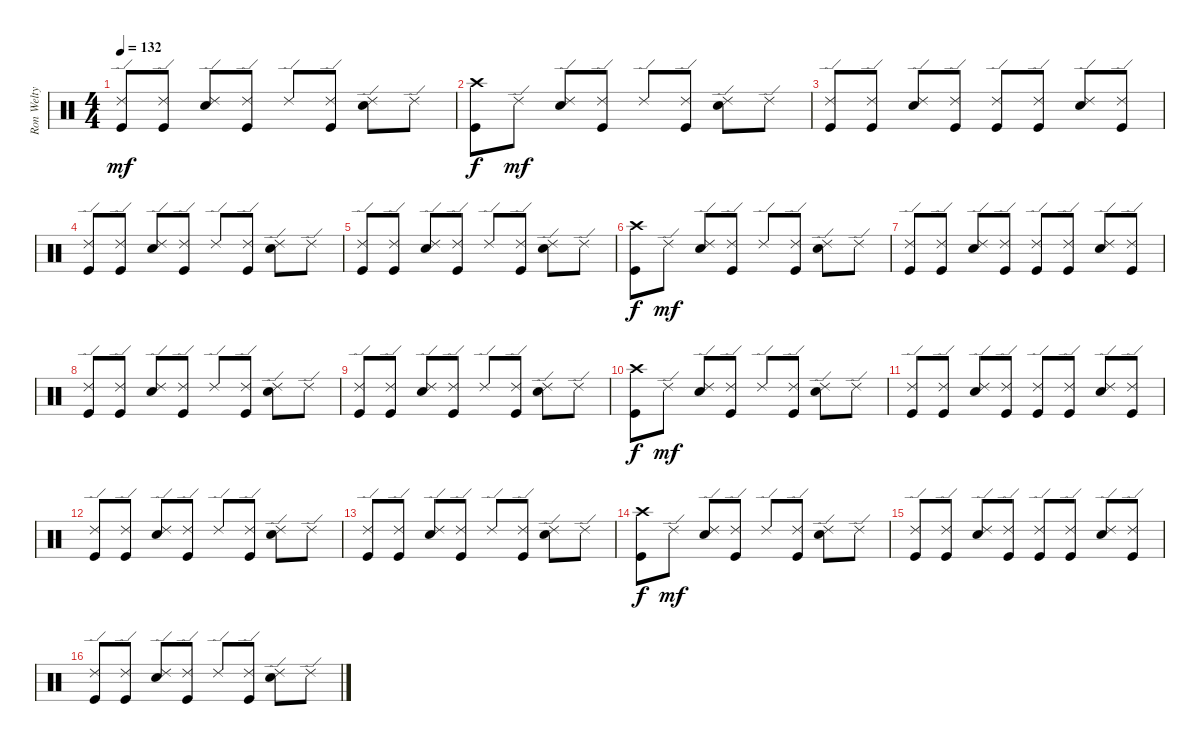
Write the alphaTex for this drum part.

\track ("Ron Welty" "Ron Welty") {instrument percussion}
\staff {score}
\articulation defaults
\ts (4 4)
\tempo 132
\clef neutral
\ks c
("Kick (hit)" "Ride (edge) 2").8{dy mf} ("Kick (hit)" "Ride (edge) 2").8 ("Electric Snare (hit)" "Ride (edge) 2").8 ("Kick (hit)" "Ride (edge) 2").8 "Ride (edge) 2".8 ("Kick (hit)" "Ride (edge) 2").8 ("Electric Snare (hit)" "Ride (edge) 2").8 "Ride (edge) 2".8 |
("Kick (hit)" "Crash high (hit)").8{dy f} "Ride (edge) 2".8{dy mf} ("Electric Snare (hit)" "Ride (edge) 2").8 ("Kick (hit)" "Ride (edge) 2").8 "Ride (edge) 2".8 ("Kick (hit)" "Ride (edge) 2").8 ("Electric Snare (hit)" "Ride (edge) 2").8 "Ride (edge) 2".8 |
("Kick (hit)" "Ride (edge) 2").8 ("Kick (hit)" "Ride (edge) 2").8 ("Electric Snare (hit)" "Ride (edge) 2").8 ("Kick (hit)" "Ride (edge) 2").8 ("Kick (hit)" "Ride (edge) 2").8 ("Kick (hit)" "Ride (edge) 2").8 ("Electric Snare (hit)" "Ride (edge) 2").8 ("Kick (hit)" "Ride (edge) 2").8 |
("Kick (hit)" "Ride (edge) 2").8 ("Kick (hit)" "Ride (edge) 2").8 ("Electric Snare (hit)" "Ride (edge) 2").8 ("Kick (hit)" "Ride (edge) 2").8 "Ride (edge) 2".8 ("Kick (hit)" "Ride (edge) 2").8 ("Electric Snare (hit)" "Ride (edge) 2").8 "Ride (edge) 2".8 |
("Kick (hit)" "Ride (edge) 2").8 ("Kick (hit)" "Ride (edge) 2").8 ("Electric Snare (hit)" "Ride (edge) 2").8 ("Kick (hit)" "Ride (edge) 2").8 "Ride (edge) 2".8 ("Kick (hit)" "Ride (edge) 2").8 ("Electric Snare (hit)" "Ride (edge) 2").8 "Ride (edge) 2".8 |
("Kick (hit)" "Crash high (hit)").8{dy f} "Ride (edge) 2".8{dy mf} ("Electric Snare (hit)" "Ride (edge) 2").8 ("Kick (hit)" "Ride (edge) 2").8 "Ride (edge) 2".8 ("Kick (hit)" "Ride (edge) 2").8 ("Electric Snare (hit)" "Ride (edge) 2").8 "Ride (edge) 2".8 |
("Kick (hit)" "Ride (edge) 2").8 ("Kick (hit)" "Ride (edge) 2").8 ("Electric Snare (hit)" "Ride (edge) 2").8 ("Kick (hit)" "Ride (edge) 2").8 ("Kick (hit)" "Ride (edge) 2").8 ("Kick (hit)" "Ride (edge) 2").8 ("Electric Snare (hit)" "Ride (edge) 2").8 ("Kick (hit)" "Ride (edge) 2").8 |
("Kick (hit)" "Ride (edge) 2").8 ("Kick (hit)" "Ride (edge) 2").8 ("Electric Snare (hit)" "Ride (edge) 2").8 ("Kick (hit)" "Ride (edge) 2").8 "Ride (edge) 2".8 ("Kick (hit)" "Ride (edge) 2").8 ("Electric Snare (hit)" "Ride (edge) 2").8 "Ride (edge) 2".8 |
("Kick (hit)" "Ride (edge) 2").8 ("Kick (hit)" "Ride (edge) 2").8 ("Electric Snare (hit)" "Ride (edge) 2").8 ("Kick (hit)" "Ride (edge) 2").8 "Ride (edge) 2".8 ("Kick (hit)" "Ride (edge) 2").8 ("Electric Snare (hit)" "Ride (edge) 2").8 "Ride (edge) 2".8 |
("Kick (hit)" "Crash high (hit)").8{dy f} "Ride (edge) 2".8{dy mf} ("Electric Snare (hit)" "Ride (edge) 2").8 ("Kick (hit)" "Ride (edge) 2").8 "Ride (edge) 2".8 ("Kick (hit)" "Ride (edge) 2").8 ("Electric Snare (hit)" "Ride (edge) 2").8 "Ride (edge) 2".8 |
("Kick (hit)" "Ride (edge) 2").8 ("Kick (hit)" "Ride (edge) 2").8 ("Electric Snare (hit)" "Ride (edge) 2").8 ("Kick (hit)" "Ride (edge) 2").8 ("Kick (hit)" "Ride (edge) 2").8 ("Kick (hit)" "Ride (edge) 2").8 ("Electric Snare (hit)" "Ride (edge) 2").8 ("Kick (hit)" "Ride (edge) 2").8 |
("Kick (hit)" "Ride (edge) 2").8 ("Kick (hit)" "Ride (edge) 2").8 ("Electric Snare (hit)" "Ride (edge) 2").8 ("Kick (hit)" "Ride (edge) 2").8 "Ride (edge) 2".8 ("Kick (hit)" "Ride (edge) 2").8 ("Electric Snare (hit)" "Ride (edge) 2").8 "Ride (edge) 2".8 |
("Kick (hit)" "Ride (edge) 2").8 ("Kick (hit)" "Ride (edge) 2").8 ("Electric Snare (hit)" "Ride (edge) 2").8 ("Kick (hit)" "Ride (edge) 2").8 "Ride (edge) 2".8 ("Kick (hit)" "Ride (edge) 2").8 ("Electric Snare (hit)" "Ride (edge) 2").8 "Ride (edge) 2".8 |
("Kick (hit)" "Crash high (hit)").8{dy f} "Ride (edge) 2".8{dy mf} ("Electric Snare (hit)" "Ride (edge) 2").8 ("Kick (hit)" "Ride (edge) 2").8 "Ride (edge) 2".8 ("Kick (hit)" "Ride (edge) 2").8 ("Electric Snare (hit)" "Ride (edge) 2").8 "Ride (edge) 2".8 |
("Kick (hit)" "Ride (edge) 2").8 ("Kick (hit)" "Ride (edge) 2").8 ("Electric Snare (hit)" "Ride (edge) 2").8 ("Kick (hit)" "Ride (edge) 2").8 ("Kick (hit)" "Ride (edge) 2").8 ("Kick (hit)" "Ride (edge) 2").8 ("Electric Snare (hit)" "Ride (edge) 2").8 ("Kick (hit)" "Ride (edge) 2").8 |
("Kick (hit)" "Ride (edge) 2").8 ("Kick (hit)" "Ride (edge) 2").8 ("Electric Snare (hit)" "Ride (edge) 2").8 ("Kick (hit)" "Ride (edge) 2").8 "Ride (edge) 2".8 ("Kick (hit)" "Ride (edge) 2").8 ("Electric Snare (hit)" "Ride (edge) 2").8 "Ride (edge) 2".8
